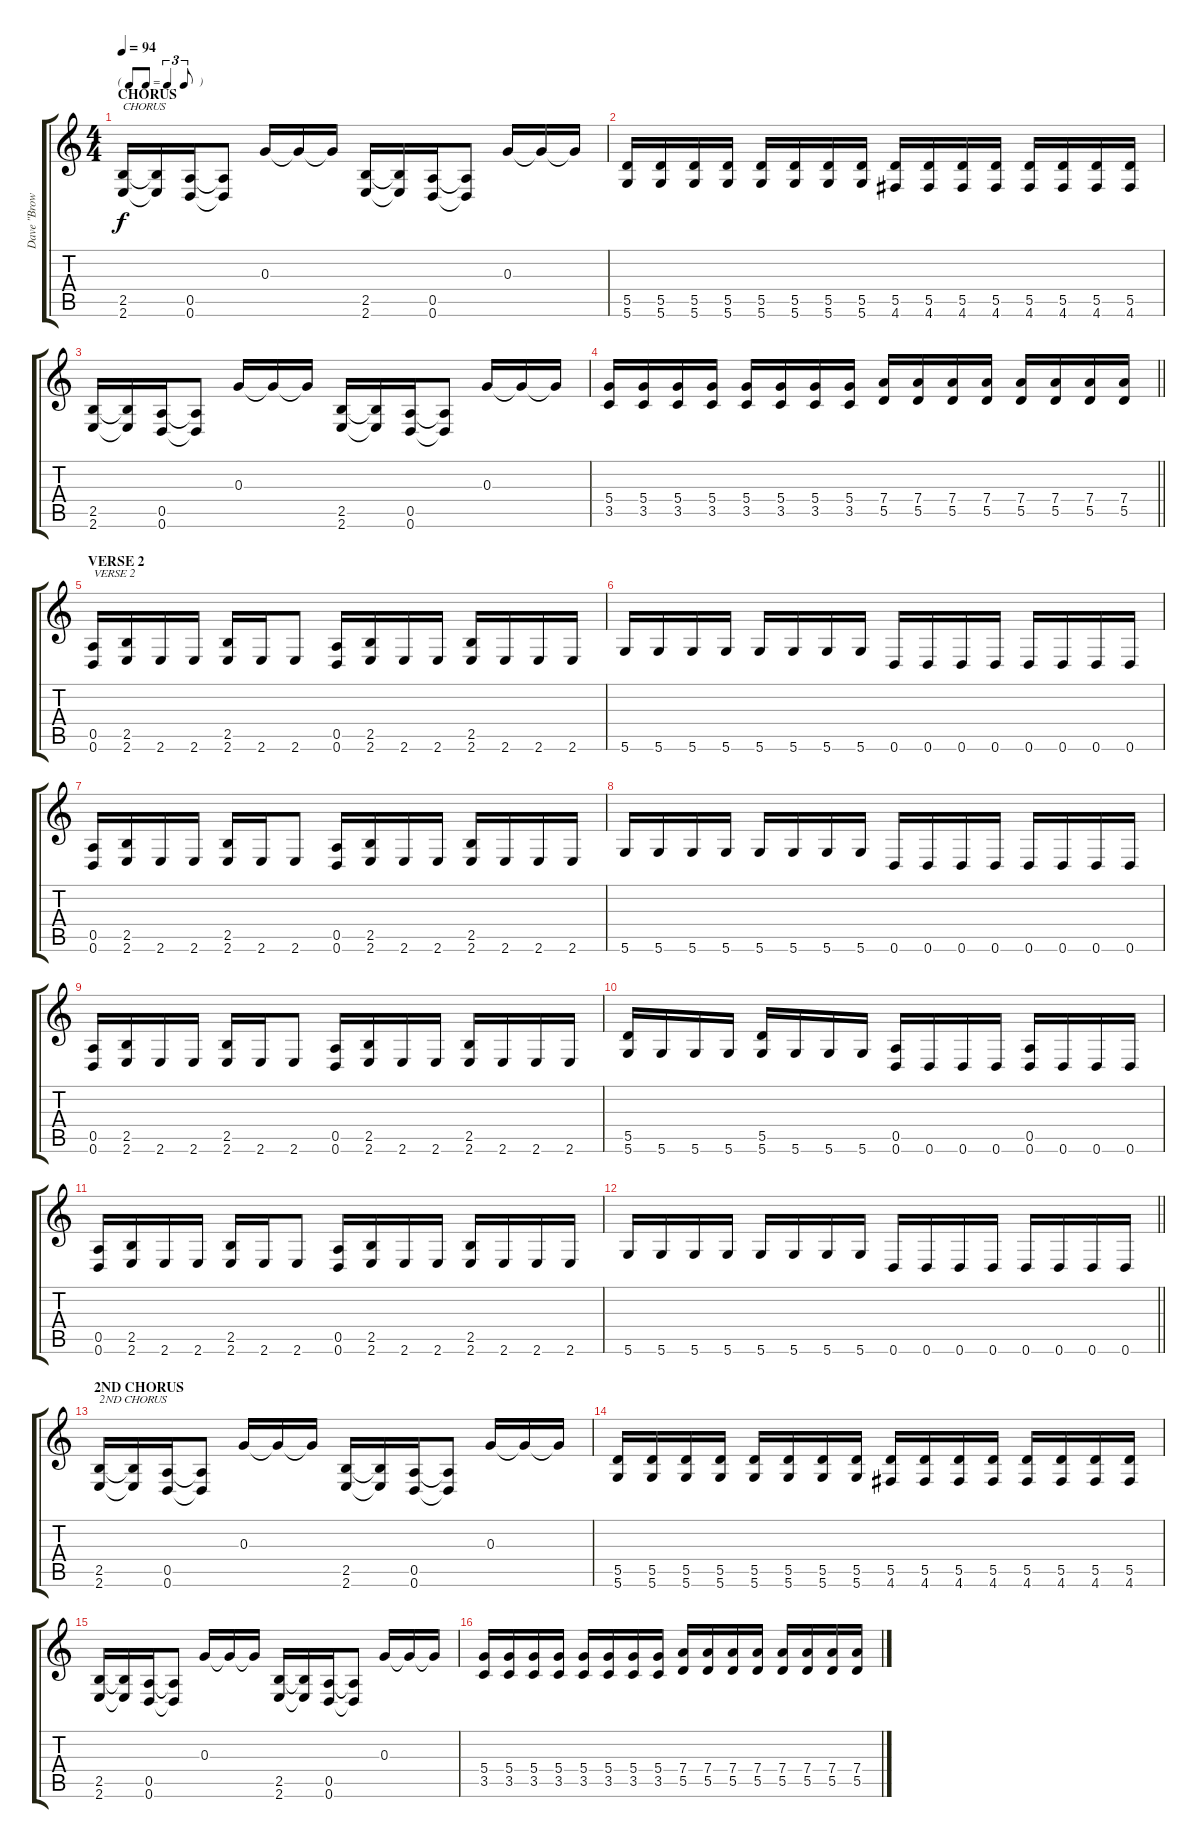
\track ("Dave \"Brown Sound\"            (gtr2)" "Dave \"Brow") {instrument distortionguitar}
\staff {score tabs}
\tuning (E4 B3 G3 D3 A2 D2) {hide}
\ts (4 4)
\tf triplet8th
\section ("" "CHORUS")
\tempo 94
\clef g2
\ks c
(2.5 2.6).16{txt "CHORUS" dy f instrument distortionguitar} (2.5{t} 2.6{t}).16 (0.5 0.6).16 (0.5{t} 0.6{t}).8 0.3.16 0.3{t}.16 0.3{t}.16 (2.5 2.6).16 (2.5{t} 2.6{t}).16 (0.5 0.6).16 (0.5{t} 0.6{t}).8 0.3.16 0.3{t}.16 0.3{t}.16 |
(5.5 5.6).16 (5.5 5.6).16 (5.5 5.6).16 (5.5 5.6).16 (5.5 5.6).16 (5.5 5.6).16 (5.5 5.6).16 (5.5 5.6).16 (5.5 4.6).16 (5.5 4.6).16 (5.5 4.6).16 (5.5 4.6).16 (5.5 4.6).16 (5.5 4.6).16 (5.5 4.6).16 (5.5 4.6).16 |
(2.5 2.6).16 (2.5{t} 2.6{t}).16 (0.5 0.6).16 (0.5{t} 0.6{t}).8 0.3.16 0.3{t}.16 0.3{t}.16 (2.5 2.6).16 (2.5{t} 2.6{t}).16 (0.5 0.6).16 (0.5{t} 0.6{t}).8 0.3.16 0.3{t}.16 0.3{t}.16 |
\barLineRight lightlight
(5.4 3.5).16 (5.4 3.5).16 (5.4 3.5).16 (5.4 3.5).16 (5.4 3.5).16 (5.4 3.5).16 (5.4 3.5).16 (5.4 3.5).16 (7.4 5.5).16 (7.4 5.5).16 (7.4 5.5).16 (7.4 5.5).16 (7.4 5.5).16 (7.4 5.5).16 (7.4 5.5).16 (7.4 5.5).16 |
\section ("" "VERSE 2")
(0.5 0.6).16{txt "VERSE 2" instrument distortionguitar} (2.5 2.6).16 2.6.16{instrument electricguitarmuted} 2.6.16 (2.5 2.6).16{instrument distortionguitar} 2.6.16{instrument electricguitarmuted} 2.6.8 (0.5 0.6).16{instrument distortionguitar} (2.5 2.6).16 2.6.16{instrument electricguitarmuted} 2.6.16 (2.5 2.6).16{instrument distortionguitar} 2.6.16{instrument electricguitarmuted} 2.6.16 2.6.16 |
5.6.16 5.6.16 5.6.16 5.6.16 5.6.16 5.6.16 5.6.16 5.6.16 0.6.16 0.6.16 0.6.16 0.6.16 0.6.16 0.6.16 0.6.16 0.6.16 |
(0.5 0.6).16{instrument distortionguitar} (2.5 2.6).16 2.6.16{instrument electricguitarmuted} 2.6.16 (2.5 2.6).16{instrument distortionguitar} 2.6.16{instrument electricguitarmuted} 2.6.8 (0.5 0.6).16{instrument distortionguitar} (2.5 2.6).16 2.6.16{instrument electricguitarmuted} 2.6.16 (2.5 2.6).16{instrument distortionguitar} 2.6.16{instrument electricguitarmuted} 2.6.16 2.6.16 |
5.6.16 5.6.16 5.6.16 5.6.16 5.6.16 5.6.16 5.6.16 5.6.16 0.6.16 0.6.16 0.6.16 0.6.16 0.6.16 0.6.16 0.6.16 0.6.16 |
(0.5 0.6).16{instrument distortionguitar} (2.5 2.6).16 2.6.16{instrument electricguitarmuted} 2.6.16 (2.5 2.6).16{instrument distortionguitar} 2.6.16{instrument electricguitarmuted} 2.6.8 (0.5 0.6).16{instrument distortionguitar} (2.5 2.6).16 2.6.16{instrument electricguitarmuted} 2.6.16 (2.5 2.6).16{instrument distortionguitar} 2.6.16{instrument electricguitarmuted} 2.6.16 2.6.16 |
(5.5 5.6).16{instrument distortionguitar} 5.6.16{instrument electricguitarmuted} 5.6.16 5.6.16 (5.5 5.6).16{instrument distortionguitar} 5.6.16{instrument electricguitarmuted} 5.6.16 5.6.16 (0.5 0.6).16{instrument distortionguitar} 0.6.16{instrument electricguitarmuted} 0.6.16 0.6.16 (0.5 0.6).16{instrument distortionguitar} 0.6.16{instrument electricguitarmuted} 0.6.16 0.6.16 |
(0.5 0.6).16{instrument distortionguitar} (2.5 2.6).16 2.6.16{instrument electricguitarmuted} 2.6.16 (2.5 2.6).16{instrument distortionguitar} 2.6.16{instrument electricguitarmuted} 2.6.8 (0.5 0.6).16{instrument distortionguitar} (2.5 2.6).16 2.6.16{instrument electricguitarmuted} 2.6.16 (2.5 2.6).16{instrument distortionguitar} 2.6.16{instrument electricguitarmuted} 2.6.16 2.6.16 |
\barLineRight lightlight
5.6.16 5.6.16 5.6.16 5.6.16 5.6.16 5.6.16 5.6.16 5.6.16 0.6.16 0.6.16 0.6.16 0.6.16 0.6.16 0.6.16 0.6.16 0.6.16 |
\section ("" "2ND CHORUS")
(2.5 2.6).16{txt "2ND CHORUS" instrument distortionguitar} (2.5{t} 2.6{t}).16 (0.5 0.6).16 (0.5{t} 0.6{t}).8 0.3.16 0.3{t}.16 0.3{t}.16 (2.5 2.6).16 (2.5{t} 2.6{t}).16 (0.5 0.6).16 (0.5{t} 0.6{t}).8 0.3.16 0.3{t}.16 0.3{t}.16 |
(5.5 5.6).16 (5.5 5.6).16 (5.5 5.6).16 (5.5 5.6).16 (5.5 5.6).16 (5.5 5.6).16 (5.5 5.6).16 (5.5 5.6).16 (5.5 4.6).16 (5.5 4.6).16 (5.5 4.6).16 (5.5 4.6).16 (5.5 4.6).16 (5.5 4.6).16 (5.5 4.6).16 (5.5 4.6).16 |
(2.5 2.6).16 (2.5{t} 2.6{t}).16 (0.5 0.6).16 (0.5{t} 0.6{t}).8 0.3.16 0.3{t}.16 0.3{t}.16 (2.5 2.6).16 (2.5{t} 2.6{t}).16 (0.5 0.6).16 (0.5{t} 0.6{t}).8 0.3.16 0.3{t}.16 0.3{t}.16 |
(5.4 3.5).16 (5.4 3.5).16 (5.4 3.5).16 (5.4 3.5).16 (5.4 3.5).16 (5.4 3.5).16 (5.4 3.5).16 (5.4 3.5).16 (7.4 5.5).16 (7.4 5.5).16 (7.4 5.5).16 (7.4 5.5).16 (7.4 5.5).16 (7.4 5.5).16 (7.4 5.5).16 (7.4 5.5).16
